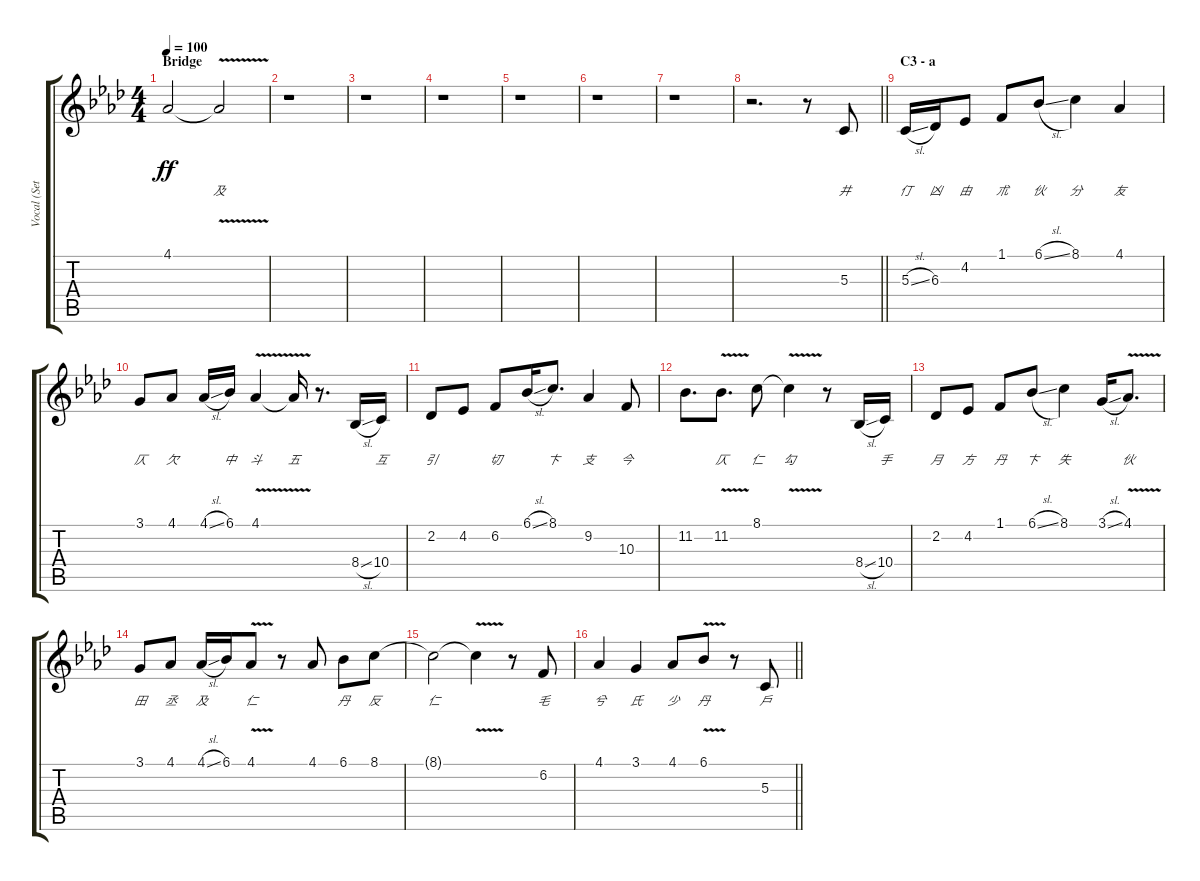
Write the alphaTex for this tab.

\track ("Vocal (Setsuna)" "Vocal (Set") {instrument clarinet}
\staff {score tabs}
\tuning (E4 B3 G3 D3 A2 E2) {hide}
\ts (4 4)
\section ("" "Bridge")
\tempo 100
\clef g2
\ks ab
4.1.2{lyrics (0 "") lyrics (1 "") lyrics (2 "") lyrics (3 "") lyrics (4 "") dy ff volume 9} 4.1{v t}.2{lyrics (0 "及") lyrics (1 "") lyrics (2 "") lyrics (3 "") lyrics (4 "")} |
r.1 |
r.1 |
r.1 |
r.1 |
r.1 |
r.1 |
\barLineRight lightlight
r.2{d} r.8 5.3.8{lyrics (0 "井") lyrics (1 "") lyrics (2 "") lyrics (3 "") lyrics (4 "") volume 13} |
\section ("" "C3 - a")
5.3{sl}.16{lyrics (0 "仃") lyrics (1 "") lyrics (2 "") lyrics (3 "") lyrics (4 "")} 6.3.16{lyrics (0 "凶") lyrics (1 "") lyrics (2 "") lyrics (3 "") lyrics (4 "")} 4.2.8{lyrics (0 "由") lyrics (1 "") lyrics (2 "") lyrics (3 "") lyrics (4 "")} 1.1.8{lyrics (0 "朮") lyrics (1 "") lyrics (2 "") lyrics (3 "") lyrics (4 "")} 6.1{sl}.8{lyrics (0 "伙") lyrics (1 "") lyrics (2 "") lyrics (3 "") lyrics (4 "")} 8.1.4{lyrics (0 "分") lyrics (1 "") lyrics (2 "") lyrics (3 "") lyrics (4 "")} 4.1.4{lyrics (0 "友") lyrics (1 "") lyrics (2 "") lyrics (3 "") lyrics (4 "")} |
3.1.8{lyrics (0 "仄") lyrics (1 "") lyrics (2 "") lyrics (3 "") lyrics (4 "")} 4.1.8{lyrics (0 "欠") lyrics (1 "") lyrics (2 "") lyrics (3 "") lyrics (4 "")} 4.1{sl}.16{lyrics (0 "") lyrics (1 "") lyrics (2 "") lyrics (3 "") lyrics (4 "")} 6.1.16{lyrics (0 "中") lyrics (1 "") lyrics (2 "") lyrics (3 "") lyrics (4 "")} 4.1{v}.4{lyrics (0 "斗") lyrics (1 "") lyrics (2 "") lyrics (3 "") lyrics (4 "")} 4.1{t}.16{lyrics (0 "五") lyrics (1 "") lyrics (2 "") lyrics (3 "") lyrics (4 "")} r.8{d} 8.4{sl}.16{lyrics (0 "") lyrics (1 "") lyrics (2 "") lyrics (3 "") lyrics (4 "")} 10.4.16{lyrics (0 "互") lyrics (1 "") lyrics (2 "") lyrics (3 "") lyrics (4 "")} |
2.2.8{lyrics (0 "引") lyrics (1 "") lyrics (2 "") lyrics (3 "") lyrics (4 "")} 4.2.8{lyrics (0 "") lyrics (1 "") lyrics (2 "") lyrics (3 "") lyrics (4 "")} 6.2.8{lyrics (0 "切") lyrics (1 "") lyrics (2 "") lyrics (3 "") lyrics (4 "")} 6.1{sl}.16{lyrics (0 "") lyrics (1 "") lyrics (2 "") lyrics (3 "") lyrics (4 "")} 8.1.8{d lyrics (0 "卞") lyrics (1 "") lyrics (2 "") lyrics (3 "") lyrics (4 "")} 9.2.4{lyrics (0 "支") lyrics (1 "") lyrics (2 "") lyrics (3 "") lyrics (4 "")} 10.3.8{lyrics (0 "今") lyrics (1 "") lyrics (2 "") lyrics (3 "") lyrics (4 "")} |
11.2.8{d lyrics (0 "") lyrics (1 "") lyrics (2 "") lyrics (3 "") lyrics (4 "")} 11.2{v}.8{d lyrics (0 "仄") lyrics (1 "") lyrics (2 "") lyrics (3 "") lyrics (4 "")} 8.1.8{lyrics (0 "仁") lyrics (1 "") lyrics (2 "") lyrics (3 "") lyrics (4 "")} 8.1{v t}.4{lyrics (0 "勾") lyrics (1 "") lyrics (2 "") lyrics (3 "") lyrics (4 "")} r.8 8.4{sl}.16{lyrics (0 "") lyrics (1 "") lyrics (2 "") lyrics (3 "") lyrics (4 "")} 10.4.16{lyrics (0 "手") lyrics (1 "") lyrics (2 "") lyrics (3 "") lyrics (4 "")} |
2.2.8{lyrics (0 "月") lyrics (1 "") lyrics (2 "") lyrics (3 "") lyrics (4 "")} 4.2.8{lyrics (0 "方") lyrics (1 "") lyrics (2 "") lyrics (3 "") lyrics (4 "")} 1.1.8{lyrics (0 "丹") lyrics (1 "") lyrics (2 "") lyrics (3 "") lyrics (4 "")} 6.1{sl}.8{lyrics (0 "卞") lyrics (1 "") lyrics (2 "") lyrics (3 "") lyrics (4 "")} 8.1.4{lyrics (0 "失") lyrics (1 "") lyrics (2 "") lyrics (3 "") lyrics (4 "")} 3.1{sl}.16{lyrics (0 "") lyrics (1 "") lyrics (2 "") lyrics (3 "") lyrics (4 "")} 4.1{v}.8{d lyrics (0 "伙") lyrics (1 "") lyrics (2 "") lyrics (3 "") lyrics (4 "")} |
3.1.8{lyrics (0 "田") lyrics (1 "") lyrics (2 "") lyrics (3 "") lyrics (4 "")} 4.1.8{lyrics (0 "丞") lyrics (1 "") lyrics (2 "") lyrics (3 "") lyrics (4 "")} 4.1{sl}.16{lyrics (0 "及") lyrics (1 "") lyrics (2 "") lyrics (3 "") lyrics (4 "")} 6.1.16{lyrics (0 "") lyrics (1 "") lyrics (2 "") lyrics (3 "") lyrics (4 "")} 4.1{v}.8{lyrics (0 "仁") lyrics (1 "") lyrics (2 "") lyrics (3 "") lyrics (4 "")} r.8 4.1.8{lyrics (0 "") lyrics (1 "") lyrics (2 "") lyrics (3 "") lyrics (4 "")} 6.1.8{lyrics (0 "丹") lyrics (1 "") lyrics (2 "") lyrics (3 "") lyrics (4 "")} 8.1.8{lyrics (0 "反") lyrics (1 "") lyrics (2 "") lyrics (3 "") lyrics (4 "")} |
8.1{t}.2{lyrics (0 "仁") lyrics (1 "") lyrics (2 "") lyrics (3 "") lyrics (4 "")} 8.1{v t}.4{lyrics (0 "") lyrics (1 "") lyrics (2 "") lyrics (3 "") lyrics (4 "")} r.8 6.2.8{lyrics (0 "毛") lyrics (1 "") lyrics (2 "") lyrics (3 "") lyrics (4 "")} |
\barLineRight lightlight
4.1.4{lyrics (0 "兮") lyrics (1 "") lyrics (2 "") lyrics (3 "") lyrics (4 "")} 3.1.4{lyrics (0 "氏") lyrics (1 "") lyrics (2 "") lyrics (3 "") lyrics (4 "")} 4.1.8{lyrics (0 "少") lyrics (1 "") lyrics (2 "") lyrics (3 "") lyrics (4 "")} 6.1{v}.8{lyrics (0 "丹") lyrics (1 "") lyrics (2 "") lyrics (3 "") lyrics (4 "")} r.8 5.3.8{lyrics (0 "戶") lyrics (1 "") lyrics (2 "") lyrics (3 "") lyrics (4 "")}
